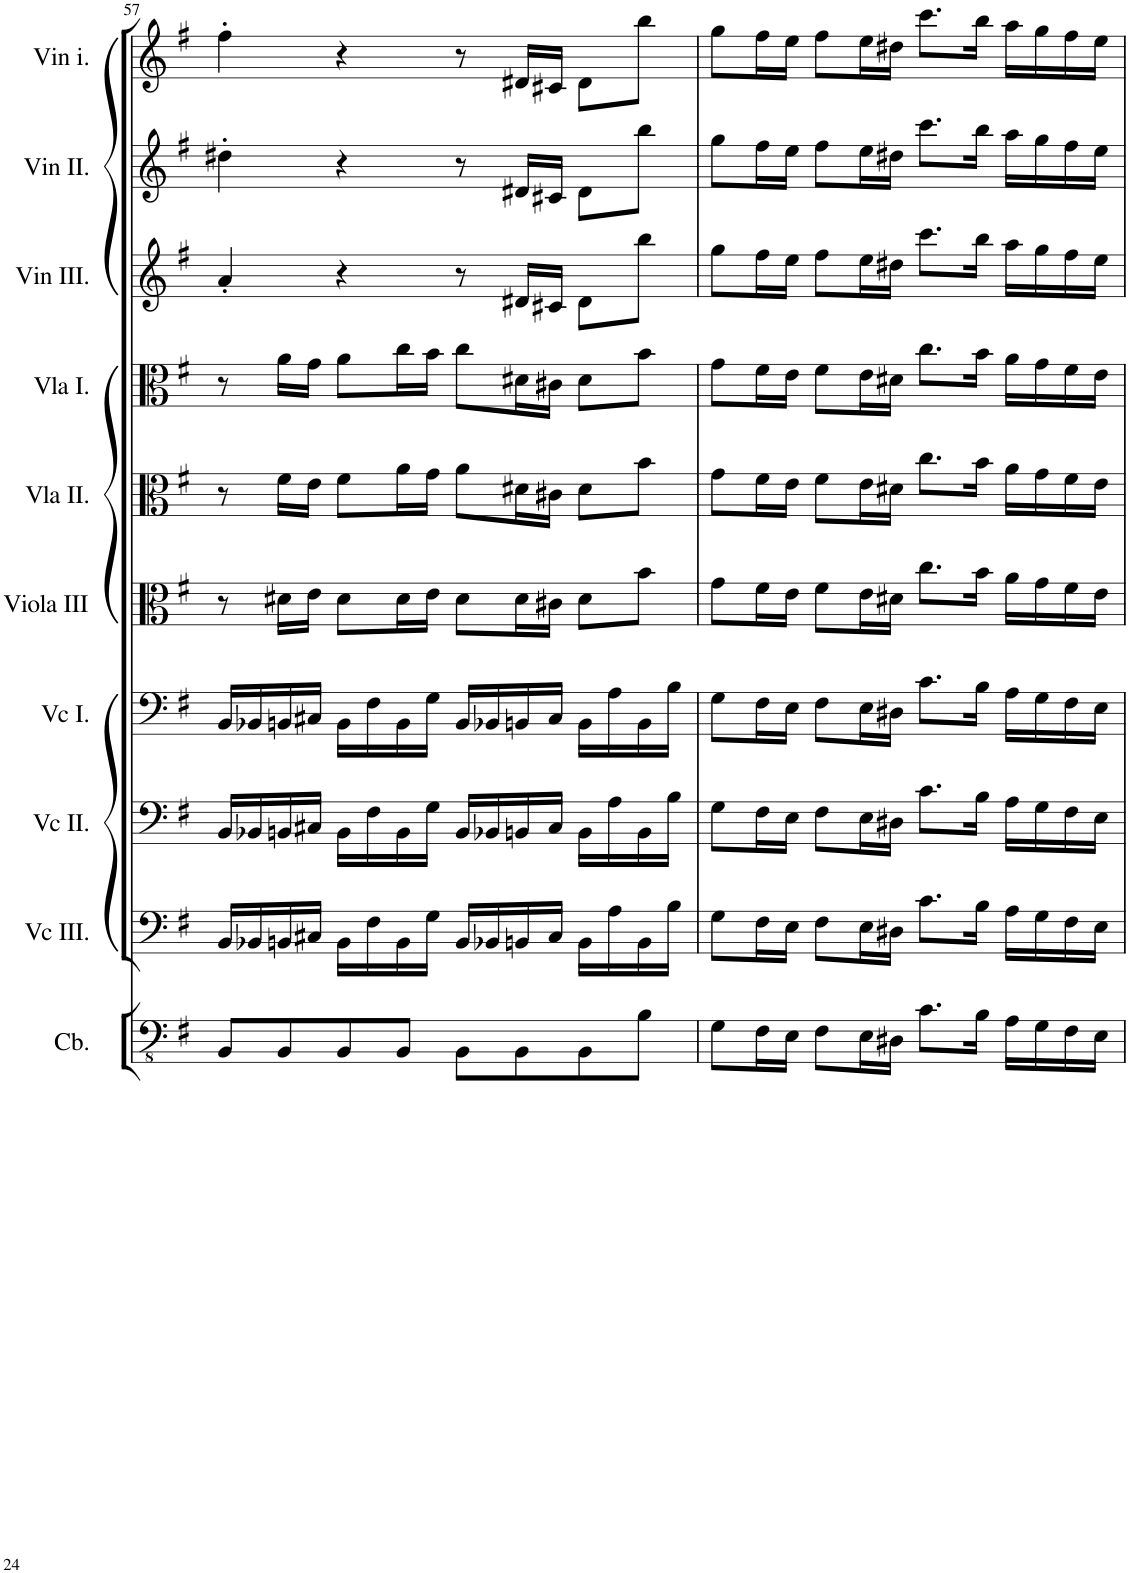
**kern	**kern	**kern	**kern	**kern	**kern	**kern	**kern	**kern	**kern
*part10	*part9	*part8	*part7	*part6	*part5	*part4	*part3	*part2	*part1
*staff10	*staff9	*staff8	*staff7	*staff6	*staff5	*staff4	*staff3	*staff2	*staff1
*I"Contrabass	*I"Violoncello III	*I"Violoncello II	*I"Violoncello I	*I"Viola III	*I"Viola II	*I"Viola I	*I"Violin III	*I"Violin II	*I"Violin I
*I'Cb.	*I'Vc III.	*I'Vc II.	*I'Vc I.	*I'Viola III	*I'Vla II.	*I'Vla I.	*I'Vin III.	*I'Vin II.	*I'Vin i.
!!LO:PB:g=z
*clefFv4	*clefF4	*clefF4	*clefF4	*clefC3	*clefC3	*clefC3	*clefG2	*clefG2	*clefG2
*ITrd7c12	*	*	*	*	*	*	*	*	*
*k[f#]	*k[f#]	*k[f#]	*k[f#]	*k[f#]	*k[f#]	*k[f#]	*k[f#]	*k[f#]	*k[f#]
*M4/4	*M4/4	*M4/4	*M4/4	*M4/4	*M4/4	*M4/4	*M4/4	*M4/4	*M4/4
=57	=57	=57	=57	=57	=57	=57	=57	=57	=57
8BBB/L	16BB/LL	16BB/LL	16BB/LL	8r	8r	8r	4a'/	4dd#X'\	4ff#'\
.	16BB-X/	16BB-X/	16BB-X/	.	.	.	.	.	.
8BBB/	16BBn/	16BBn/	16BBn/	16d#X\LL	16f#\LL	16a\LL	.	.	.
.	16C#X/JJ	16C#X/JJ	16C#X/JJ	16e\JJ	16e\JJ	16g\JJ	.	.	.
8BBB/	16BB\LL	16BB\LL	16BB\LL	8d#\L	8f#\L	8a\L	4r	4r	4r
.	16F#\	16F#\	16F#\	.	.	.	.	.	.
8BBB/J	16BB\	16BB\	16BB\	16d#\L	16a\L	16cc\L	.	.	.
.	16G\JJ	16G\JJ	16G\JJ	16e\JJ	16g\JJ	16b\JJ	.	.	.
8BBB\L	16BB/LL	16BB/LL	16BB/LL	8d#\L	8a\L	8cc\L	8r	8r	8r
.	16BB-X/	16BB-X/	16BB-X/	.	.	.	.	.	.
8BBB\	16BBn/	16BBn/	16BBn/	16d#\L	16d#X\L	16d#X\L	16d#X/LL	16d#X/LL	16d#X/LL
.	16C#/JJ	16C#/JJ	16C#/JJ	16c#X\JJ	16c#X\JJ	16c#X\JJ	16c#X/JJ	16c#X/JJ	16c#X/JJ
8BBB\	16BB\LL	16BB\LL	16BB\LL	8d#\L	8d#\L	8d#\L	8d#\L	8d#\L	8d#\L
.	16A\	16A\	16A\	.	.	.	.	.	.
8BB\J	16BB\	16BB\	16BB\	8b\J	8b\J	8b\J	8bb\J	8bb\J	8bb\J
.	16B\JJ	16B\JJ	16B\JJ	.	.	.	.	.	.
=58	=58	=58	=58	=58	=58	=58	=58	=58	=58
8GG\L	8G\L	8G\L	8G\L	8g\L	8g\L	8g\L	8gg\L	8gg\L	8gg\L
16FF#\L	16F#\L	16F#\L	16F#\L	16f#\L	16f#\L	16f#\L	16ff#\L	16ff#\L	16ff#\L
16EE\JJ	16E\JJ	16E\JJ	16E\JJ	16e\JJ	16e\JJ	16e\JJ	16ee\JJ	16ee\JJ	16ee\JJ
8FF#\L	8F#\L	8F#\L	8F#\L	8f#\L	8f#\L	8f#\L	8ff#\L	8ff#\L	8ff#\L
16EE\L	16E\L	16E\L	16E\L	16e\L	16e\L	16e\L	16ee\L	16ee\L	16ee\L
16DD#X\JJ	16D#X\JJ	16D#X\JJ	16D#X\JJ	16d#X\JJ	16d#X\JJ	16d#X\JJ	16dd#X\JJ	16dd#X\JJ	16dd#X\JJ
8.C\L	8.c\L	8.c\L	8.c\L	8.cc\L	8.cc\L	8.cc\L	8.ccc\L	8.ccc\L	8.ccc\L
16BB\Jk	16B\Jk	16B\Jk	16B\Jk	16b\Jk	16b\Jk	16b\Jk	16bb\Jk	16bb\Jk	16bb\Jk
16AA\LL	16A\LL	16A\LL	16A\LL	16a\LL	16a\LL	16a\LL	16aa\LL	16aa\LL	16aa\LL
16GG\	16G\	16G\	16G\	16g\	16g\	16g\	16gg\	16gg\	16gg\
16FF#\	16F#\	16F#\	16F#\	16f#\	16f#\	16f#\	16ff#\	16ff#\	16ff#\
16EE\JJ	16E\JJ	16E\JJ	16E\JJ	16e\JJ	16e\JJ	16e\JJ	16ee\JJ	16ee\JJ	16ee\JJ
=	=	=	=	=	=	=	=	=	=
*-	*-	*-	*-	*-	*-	*-	*-	*-	*-
